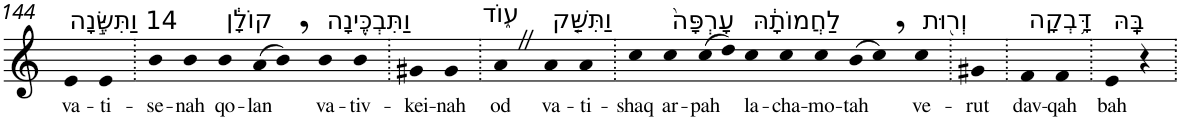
**kern	**text
*part1	*part1
*staff1	*staff1
*I"Piano	*
*I'Pno	*
!!LO:PB:g=z
*clefG2	*
*k[]	*
=144	=144
!LO:TX:a:t=14 וַתִּשֶּׂ֣נָה	!
!	!LO:LY:b
4e	va-
!	!LO:LY:b
4e	-ti-
=145.	=145.
!	!LO:LY:b
4b	-se-
!	!LO:LY:b
4b	-nah
!LO:TX:a:t=קוֹלָ֔ן	!
!	!LO:LY:b
4b	qo-
!	!LO:LY:b
(>8a	-lan
8b,)	.
!LO:TX:a:t=וַתִּבְכֶּ֖ינָה	!
!	!LO:LY:b
4b	va-
!	!LO:LY:b
4b	-tiv-
=146.	=146.
!	!LO:LY:b
4g#X	-kei-
!	!LO:LY:b
4g#	-nah
=147.	=147.
!LO:TX:a:t=ע֑וֹד	!
!	!LO:LY:b
4aZ	od
!LO:TX:a:t=וַתִּשַּׁ֤ק	!
!	!LO:LY:b
4a	va-
!	!LO:LY:b
4a	-ti-
=148.	=148.
!	!LO:LY:b
4cc	-shaq
!LO:TX:a:t=עָרְפָּה֙	!
!	!LO:LY:b
4cc	ar-
!	!LO:LY:b
(>8cc	-pah
8dd)	.
!LO:TX:a:t=לַחֲמוֹתָ֔הּ	!
!	!LO:LY:b
4cc	la-
!	!LO:LY:b
4cc	-cha-
!	!LO:LY:b
4cc	-mo-
!	!LO:LY:b
(>8b	-tah
8cc,)	.
!LO:TX:a:t=וְר֖וּת	!
!	!LO:LY:b
4cc	ve-
=149.	=149.
!	!LO:LY:b
4g#X	-rut
=150.	=150.
!LO:TX:a:t=דָּ֥בְקָה	!
!	!LO:LY:b
4f	dav-
!	!LO:LY:b
4f	-qah
=151.	=151.
!LO:TX:a:t=בָּֽהּ	!
!	!LO:LY:b
4e	bah
4r	.
=.	=.
*-	*-
